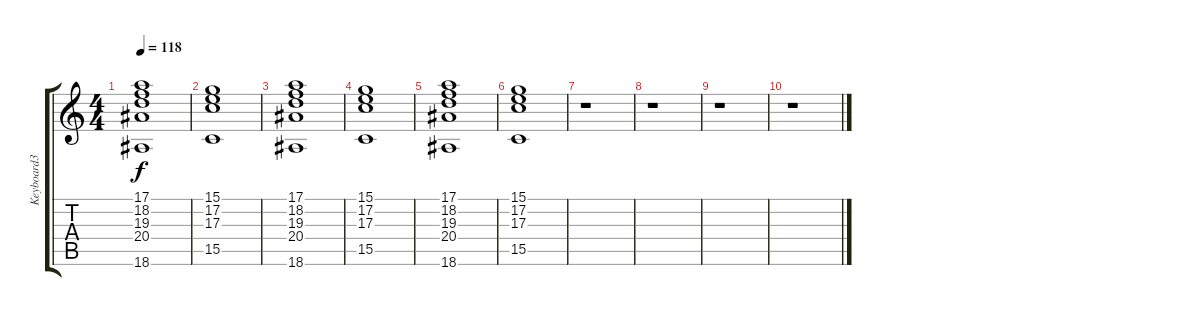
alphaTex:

\track ("Keyboard3" "Keyboard3") {instrument pad2warm}
\staff {score tabs}
\tuning (E4 B3 G3 D3 A2 E2) {hide}
\ts (4 4)
\tempo 118
\clef g2
\ks c
(17.1 18.2 19.3 20.4 18.6).1{dy f} |
(15.1 17.2 17.3 15.5).1 |
(17.1 18.2 19.3 20.4 18.6).1 |
(15.1 17.2 17.3 15.5).1 |
(17.1 18.2 19.3 20.4 18.6).1 |
(15.1 17.2 17.3 15.5).1 |
r.1 |
r.1 |
r.1 |
r.1
